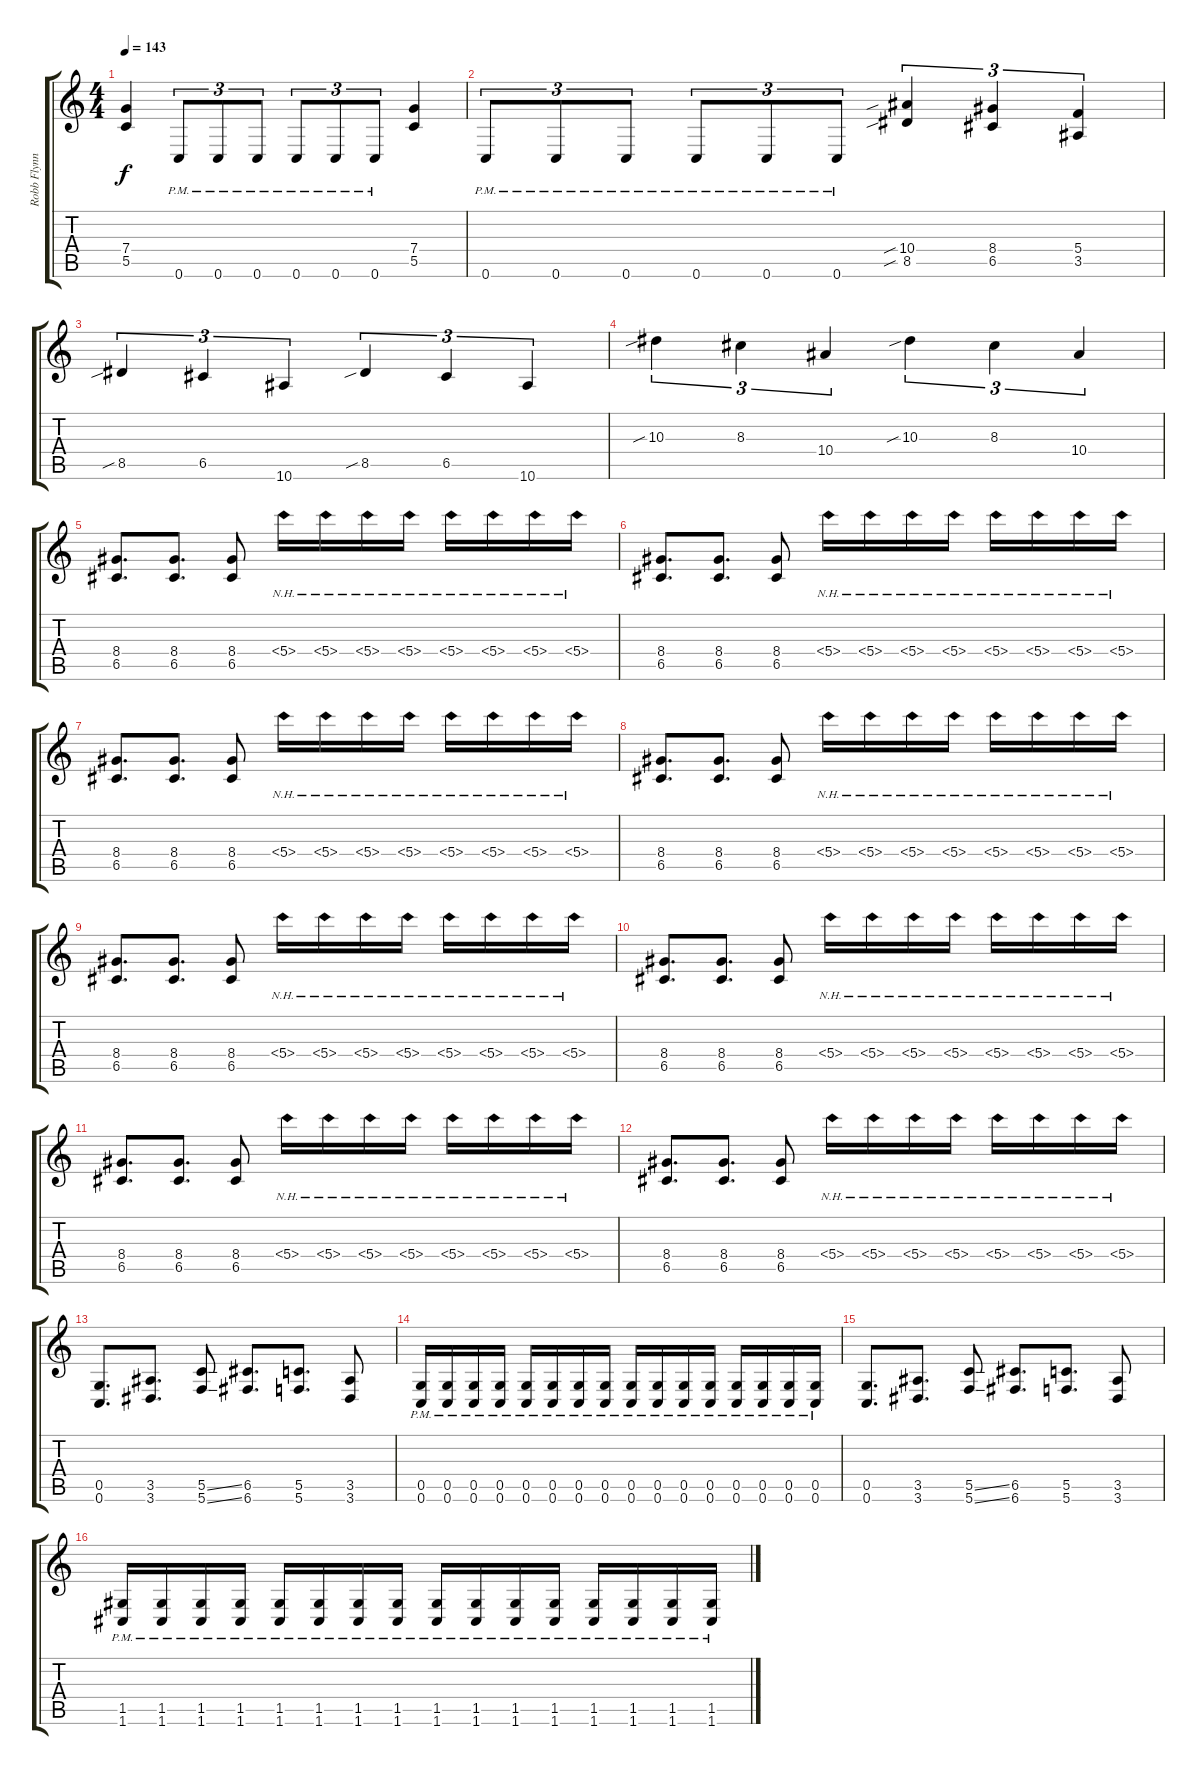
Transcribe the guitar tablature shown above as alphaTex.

\track ("Robb Flynn" "Robb Flynn") {instrument distortionguitar}
\staff {score tabs}
\tuning (D4 A3 F3 C3 G2 C2) {hide}
\ts (4 4)
\tempo 143
\clef g2
\ks c
(7.4 5.5).4{dy f} 0.6{pm}.8{tu (3 2)} 0.6{pm}.8{tu (3 2)} 0.6{pm}.8{tu (3 2)} 0.6{pm}.8{tu (3 2)} 0.6{pm}.8{tu (3 2)} 0.6{pm}.8{tu (3 2)} (7.4 5.5).4 |
0.6{pm}.8{tu (3 2)} 0.6{pm}.8{tu (3 2)} 0.6{pm}.8{tu (3 2)} 0.6{pm}.8{tu (3 2)} 0.6{pm}.8{tu (3 2)} 0.6{pm}.8{tu (3 2)} (10.4{sib} 8.5{sib}).4{tu (3 2)} (8.4 6.5).4{tu (3 2)} (5.4 3.5).4{tu (3 2)} |
8.5{sib}.4{tu (3 2)} 6.5.4{tu (3 2)} 10.6.4{tu (3 2)} 8.5{sib}.4{tu (3 2)} 6.5.4{tu (3 2)} 10.6.4{tu (3 2)} |
10.3{sib}.4{tu (3 2)} 8.3.4{tu (3 2)} 10.4.4{tu (3 2)} 10.3{sib}.4{tu (3 2)} 8.3.4{tu (3 2)} 10.4.4{tu (3 2)} |
(8.4 6.5).8{d} (8.4 6.5).8{d} (8.4 6.5).8 5.4{nh}.16 5.4{nh}.16 5.4{nh}.16 5.4{nh}.16 5.4{nh}.16 5.4{nh}.16 5.4{nh}.16 5.4{nh}.16 |
(8.4 6.5).8{d} (8.4 6.5).8{d} (8.4 6.5).8 5.4{nh}.16 5.4{nh}.16 5.4{nh}.16 5.4{nh}.16 5.4{nh}.16 5.4{nh}.16 5.4{nh}.16 5.4{nh}.16 |
(8.4 6.5).8{d} (8.4 6.5).8{d} (8.4 6.5).8 5.4{nh}.16 5.4{nh}.16 5.4{nh}.16 5.4{nh}.16 5.4{nh}.16 5.4{nh}.16 5.4{nh}.16 5.4{nh}.16 |
(8.4 6.5).8{d} (8.4 6.5).8{d} (8.4 6.5).8 5.4{nh}.16 5.4{nh}.16 5.4{nh}.16 5.4{nh}.16 5.4{nh}.16 5.4{nh}.16 5.4{nh}.16 5.4{nh}.16 |
(8.4 6.5).8{d} (8.4 6.5).8{d} (8.4 6.5).8 5.4{nh}.16 5.4{nh}.16 5.4{nh}.16 5.4{nh}.16 5.4{nh}.16 5.4{nh}.16 5.4{nh}.16 5.4{nh}.16 |
(8.4 6.5).8{d} (8.4 6.5).8{d} (8.4 6.5).8 5.4{nh}.16 5.4{nh}.16 5.4{nh}.16 5.4{nh}.16 5.4{nh}.16 5.4{nh}.16 5.4{nh}.16 5.4{nh}.16 |
(8.4 6.5).8{d} (8.4 6.5).8{d} (8.4 6.5).8 5.4{nh}.16 5.4{nh}.16 5.4{nh}.16 5.4{nh}.16 5.4{nh}.16 5.4{nh}.16 5.4{nh}.16 5.4{nh}.16 |
(8.4 6.5).8{d} (8.4 6.5).8{d} (8.4 6.5).8 5.4{nh}.16 5.4{nh}.16 5.4{nh}.16 5.4{nh}.16 5.4{nh}.16 5.4{nh}.16 5.4{nh}.16 5.4{nh}.16 |
(0.5 0.6).8{d} (3.5 3.6).8{d} (5.5{ss} 5.6{ss}).8 (6.5 6.6).8{d} (5.5 5.6).8{d} (3.5 3.6).8 |
(0.5{pm} 0.6{pm}).16 (0.5{pm} 0.6{pm}).16 (0.5{pm} 0.6{pm}).16 (0.5{pm} 0.6{pm}).16 (0.5{pm} 0.6{pm}).16 (0.5{pm} 0.6{pm}).16 (0.5{pm} 0.6{pm}).16 (0.5{pm} 0.6{pm}).16 (0.5{pm} 0.6{pm}).16 (0.5{pm} 0.6{pm}).16 (0.5{pm} 0.6{pm}).16 (0.5{pm} 0.6{pm}).16 (0.5{pm} 0.6{pm}).16 (0.5{pm} 0.6{pm}).16 (0.5{pm} 0.6{pm}).16 (0.5{pm} 0.6{pm}).16 |
(0.5 0.6).8{d} (3.5 3.6).8{d} (5.5{ss} 5.6{ss}).8 (6.5 6.6).8{d} (5.5 5.6).8{d} (3.5 3.6).8 |
(1.5{pm} 1.6{pm}).16 (1.5{pm} 1.6{pm}).16 (1.5{pm} 1.6{pm}).16 (1.5{pm} 1.6{pm}).16 (1.5{pm} 1.6{pm}).16 (1.5{pm} 1.6{pm}).16 (1.5{pm} 1.6{pm}).16 (1.5{pm} 1.6{pm}).16 (1.5{pm} 1.6{pm}).16 (1.5{pm} 1.6{pm}).16 (1.5{pm} 1.6{pm}).16 (1.5{pm} 1.6{pm}).16 (1.5{pm} 1.6{pm}).16 (1.5{pm} 1.6{pm}).16 (1.5{pm} 1.6{pm}).16 (1.5{pm} 1.6{pm}).16
